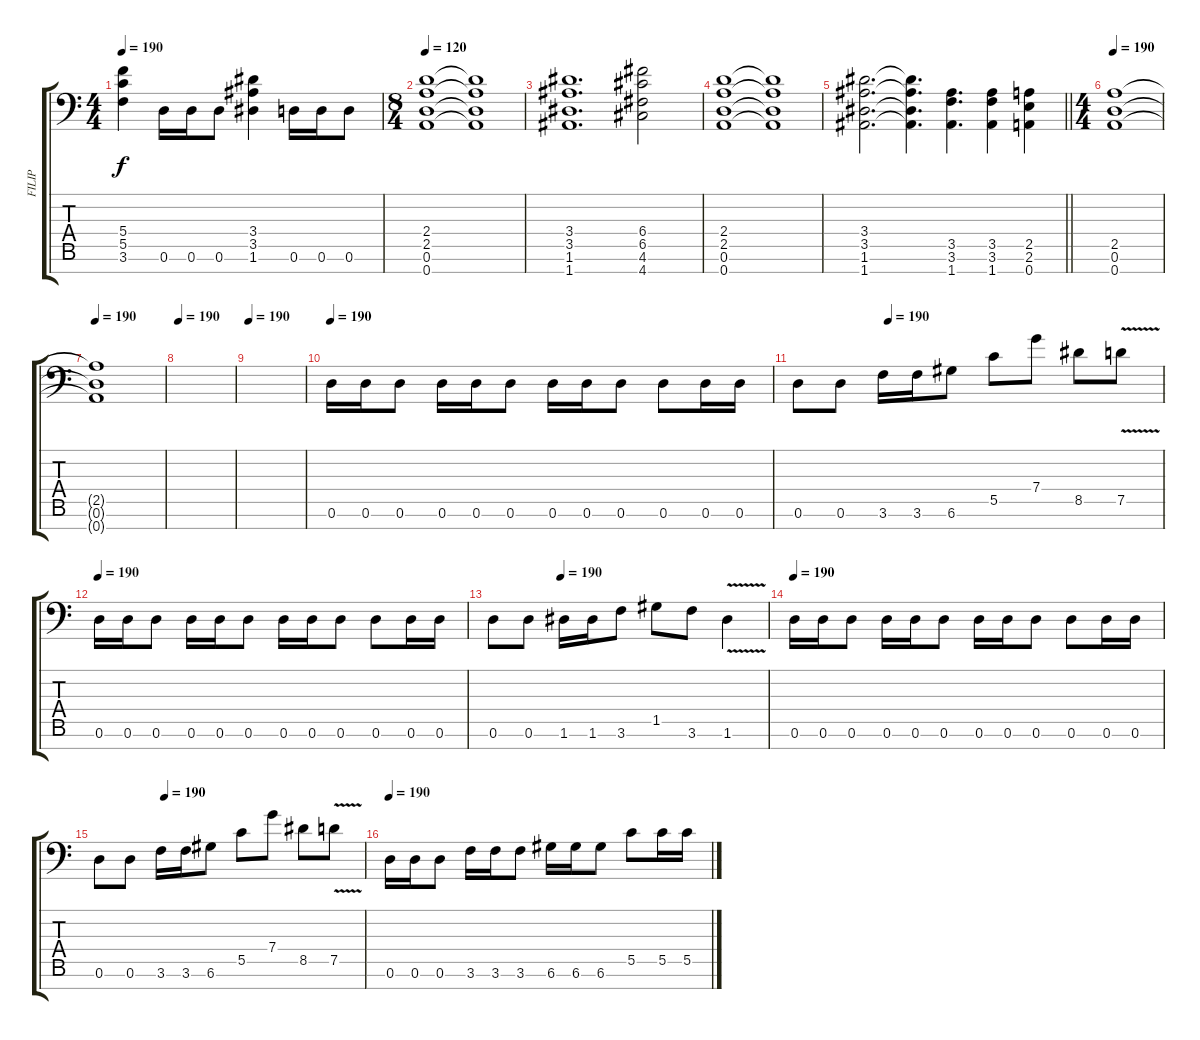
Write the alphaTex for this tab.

\track ("FILIP" "FILIP") {instrument distortionguitar}
\staff {score tabs}
\tuning (D4 A3 F3 C3 G2 D2 A1) {hide}
\ts (4 4)
\tempo 190
\clef f4
\ks c
(5.4 5.5 3.6).4{dy f} 0.6.16 0.6.16 0.6.8 (3.4 3.5 1.6).4 0.6.16 0.6.16 0.6.8 |
\ts (8 4)
\tempo 120
(2.4 2.5 0.6 0.7).1 (2.4{t} 2.5{t} 0.6{t} 0.7{t}).1 |
(3.4 3.5 1.6 1.7).1{d} (6.4 6.5 4.6 4.7).2 |
(2.4 2.5 0.6 0.7).1 (2.4{t} 2.5{t} 0.6{t} 0.7{t}).1 |
\barLineRight lightlight
(3.4 3.5 1.6 1.7).2{d} (3.4{t} 3.5{t} 1.6{t} 1.7{t}).4{d} (3.5 3.6 1.7).4{d} (3.5 3.6 1.7).4 (2.5 2.6 0.7).4 |
\ts (4 4)
\tempo 190
(2.5 0.6 0.7).1 |
\tempo 190
(2.5{t} 0.6{t} 0.7{t}).1 |
\tempo 190
|
\tempo 190
|
\tempo 190
0.6.16 0.6.16 0.6.8 0.6.16 0.6.16 0.6.8 0.6.16 0.6.16 0.6.8 0.6.8 0.6.16 0.6.16 |
\tempo (190 0.25)
0.6.8 0.6.8 3.6.16 3.6.16 6.6.8 5.5.8 7.4.8 8.5.8 7.5{v}.8 |
\tempo 190
0.6.16 0.6.16 0.6.8 0.6.16 0.6.16 0.6.8 0.6.16 0.6.16 0.6.8 0.6.8 0.6.16 0.6.16 |
\tempo (190 0.25)
0.6.8 0.6.8 1.6.16 1.6.16 3.6.8 1.5.8 3.6.8 1.6{v}.4 |
\tempo 190
0.6.16 0.6.16 0.6.8 0.6.16 0.6.16 0.6.8 0.6.16 0.6.16 0.6.8 0.6.8 0.6.16 0.6.16 |
\tempo (190 0.25)
0.6.8 0.6.8 3.6.16 3.6.16 6.6.8 5.5.8 7.4.8 8.5.8 7.5{v}.8 |
\tempo 190
0.6.16 0.6.16 0.6.8 3.6.16 3.6.16 3.6.8 6.6.16 6.6.16 6.6.8 5.5.8 5.5.16 5.5.16
